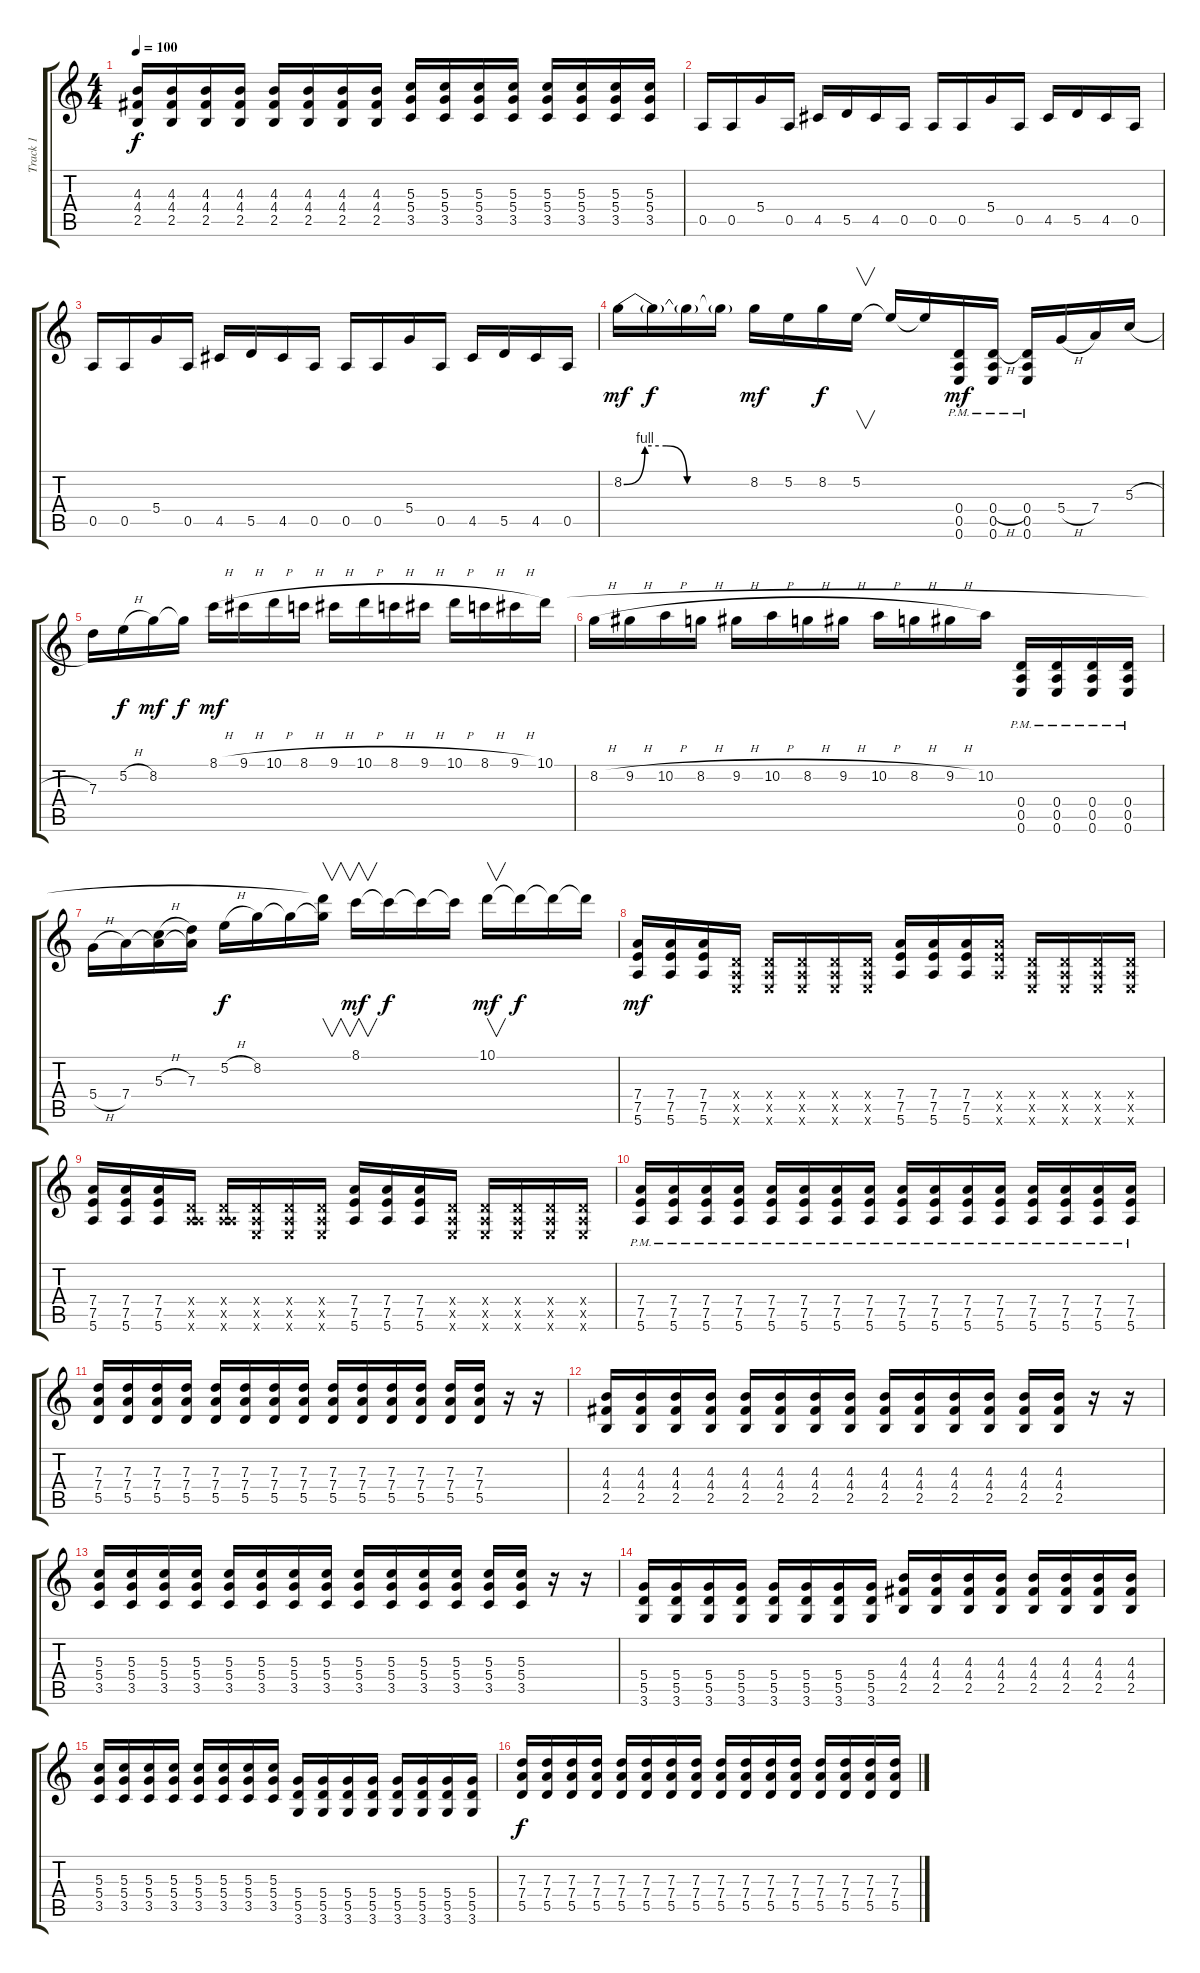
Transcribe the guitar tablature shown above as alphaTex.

\track ("Track 1" "Track 1") {instrument distortionguitar}
\staff {score tabs}
\tuning (E4 B3 G3 D3 A2 E2) {hide}
\ts (4 4)
\tempo 100
\clef g2
\ks c
(4.3 4.4 2.5).16{dy f} (4.3 4.4 2.5).16 (4.3 4.4 2.5).16 (4.3 4.4 2.5).16 (4.3 4.4 2.5).16 (4.3 4.4 2.5).16 (4.3 4.4 2.5).16 (4.3 4.4 2.5).16 (5.3 5.4 3.5).16 (5.3 5.4 3.5).16 (5.3 5.4 3.5).16 (5.3 5.4 3.5).16 (5.3 5.4 3.5).16 (5.3 5.4 3.5).16 (5.3 5.4 3.5).16 (5.3 5.4 3.5).16 |
0.5.16 0.5.16 5.4.16 0.5.16 4.5.16 5.5.16 4.5.16 0.5.16 0.5.16 0.5.16 5.4.16 0.5.16 4.5.16 5.5.16 4.5.16 0.5.16 |
0.5.16 0.5.16 5.4.16 0.5.16 4.5.16 5.5.16 4.5.16 0.5.16 0.5.16 0.5.16 5.4.16 0.5.16 4.5.16 5.5.16 4.5.16 0.5.16 |
8.2{be (custom 0 0 10 4 20 4 30 0 60 0)}.16{dy mf} 8.2{t}.16{dy f} 8.2{t}.16 8.2{t}.16 8.2.16{dy mf} 5.2.16 8.2.16{dy f} 5.2.16{v} 5.2{t}.16 5.2{t}.16 (0.4{pm} 0.5{pm} 0.6{pm}).16{dy mf} (0.4{h pm} 0.5{pm} 0.6{pm}).16 (0.4{pm} 0.5{pm} 0.6{pm}).16 5.4{h}.16 7.4.16 5.3{h}.16 |
7.3.16 5.2{h}.16{dy f} 8.2.16{dy mf} 8.2{t}.16{dy f} 8.1{h}.16{dy mf} 9.1{h}.16 10.1{h}.16 8.1{h}.16 9.1{h}.16 10.1{h}.16 8.1{h}.16 9.1{h}.16 10.1{h}.16 8.1{h}.16 9.1{h}.16 10.1.16 |
8.2{h}.16 9.2{h}.16 10.2{h}.16 8.2{h}.16 9.2{h}.16 10.2{h}.16 8.2{h}.16 9.2{h}.16 10.2{h}.16 8.2{h}.16 9.2{h}.16 10.2.16 (0.4{pm} 0.5{pm} 0.6{pm}).16 (0.4{pm} 0.5{pm} 0.6{pm}).16 (0.4{pm} 0.5{pm} 0.6{pm}).16 (0.4{pm} 0.5{pm} 0.6{pm}).16 |
5.4{h}.16 7.4.16 (5.3{h} 7.4{t}).16 (7.3 7.4{t}).16 5.2{h}.16{dy f} 8.2.16 8.2{t}.16 (10.1{t} 8.2{t}).16{v} 8.1.16{v dy mf} 8.1{t}.16{dy f} 8.1{t}.16 8.1{t}.16 10.1.16{v dy mf} 10.1{t}.16{dy f} 10.1{t}.16 10.1{t}.16 |
(7.4 7.5 5.6).16{dy mf} (7.4 7.5 5.6).16 (7.4 7.5 5.6).16 (0.4{x} 0.5{x} 0.6{x}).16 (0.4{x} 0.5{x} 0.6{x}).16 (0.4{x} 0.5{x} 0.6{x}).16 (0.4{x} 0.5{x} 0.6{x}).16 (0.4{x} 0.5{x} 0.6{x}).16 (7.4 7.5 5.6).16 (7.4 7.5 5.6).16 (7.4 7.5 5.6).16 (7.4{x} 7.5{x} 5.6{x}).16 (0.4{x} 0.5{x} 0.6{x}).16 (0.4{x} 0.5{x} 0.6{x}).16 (0.4{x} 0.5{x} 0.6{x}).16 (0.4{x} 0.5{x} 0.6{x}).16 |
(7.4 7.5 5.6).16 (7.4 7.5 5.6).16 (7.4 7.5 5.6).16 (0.4{x} 0.5{x} 5.6{x}).16 (0.4{x} 0.5{x} 5.6{x}).16 (0.4{x} 0.5{x} 0.6{x}).16 (0.4{x} 0.5{x} 0.6{x}).16 (0.4{x} 0.5{x} 0.6{x}).16 (7.4 7.5 5.6).16 (7.4 7.5 5.6).16 (7.4 7.5 5.6).16 (0.4{x} 0.5{x} 0.6{x}).16 (0.4{x} 0.5{x} 0.6{x}).16 (0.4{x} 0.5{x} 0.6{x}).16 (0.4{x} 0.5{x} 0.6{x}).16 (0.4{x} 0.5{x} 0.6{x}).16 |
(7.4{pm} 7.5{pm} 5.6{pm}).16 (7.4{pm} 7.5{pm} 5.6{pm}).16 (7.4{pm} 7.5{pm} 5.6{pm}).16 (7.4{pm} 7.5{pm} 5.6{pm}).16 (7.4{pm} 7.5{pm} 5.6{pm}).16 (7.4{pm} 7.5{pm} 5.6{pm}).16 (7.4{pm} 7.5{pm} 5.6{pm}).16 (7.4{pm} 7.5{pm} 5.6{pm}).16 (7.4{pm} 7.5{pm} 5.6{pm}).16 (7.4{pm} 7.5{pm} 5.6{pm}).16 (7.4{pm} 7.5{pm} 5.6{pm}).16 (7.4{pm} 7.5{pm} 5.6{pm}).16 (7.4{pm} 7.5{pm} 5.6{pm}).16 (7.4{pm} 7.5{pm} 5.6{pm}).16 (7.4{pm} 7.5{pm} 5.6{pm}).16 (7.4{pm} 7.5{pm} 5.6{pm}).16 |
(7.3 7.4 5.5).16 (7.3 7.4 5.5).16 (7.3 7.4 5.5).16 (7.3 7.4 5.5).16 (7.3 7.4 5.5).16 (7.3 7.4 5.5).16 (7.3 7.4 5.5).16 (7.3 7.4 5.5).16 (7.3 7.4 5.5).16 (7.3 7.4 5.5).16 (7.3 7.4 5.5).16 (7.3 7.4 5.5).16 (7.3 7.4 5.5).16 (7.3 7.4 5.5).16 r.16 r.16 |
(4.3 4.4 2.5).16 (4.3 4.4 2.5).16 (4.3 4.4 2.5).16 (4.3 4.4 2.5).16 (4.3 4.4 2.5).16 (4.3 4.4 2.5).16 (4.3 4.4 2.5).16 (4.3 4.4 2.5).16 (4.3 4.4 2.5).16 (4.3 4.4 2.5).16 (4.3 4.4 2.5).16 (4.3 4.4 2.5).16 (4.3 4.4 2.5).16 (4.3 4.4 2.5).16 r.16 r.16 |
(5.3 5.4 3.5).16 (5.3 5.4 3.5).16 (5.3 5.4 3.5).16 (5.3 5.4 3.5).16 (5.3 5.4 3.5).16 (5.3 5.4 3.5).16 (5.3 5.4 3.5).16 (5.3 5.4 3.5).16 (5.3 5.4 3.5).16 (5.3 5.4 3.5).16 (5.3 5.4 3.5).16 (5.3 5.4 3.5).16 (5.3 5.4 3.5).16 (5.3 5.4 3.5).16 r.16 r.16 |
(5.4 5.5 3.6).16 (5.4 5.5 3.6).16 (5.4 5.5 3.6).16 (5.4 5.5 3.6).16 (5.4 5.5 3.6).16 (5.4 5.5 3.6).16 (5.4 5.5 3.6).16 (5.4 5.5 3.6).16 (4.3 4.4 2.5).16 (4.3 4.4 2.5).16 (4.3 4.4 2.5).16 (4.3 4.4 2.5).16 (4.3 4.4 2.5).16 (4.3 4.4 2.5).16 (4.3 4.4 2.5).16 (4.3 4.4 2.5).16 |
(5.3 5.4 3.5).16 (5.3 5.4 3.5).16 (5.3 5.4 3.5).16 (5.3 5.4 3.5).16 (5.3 5.4 3.5).16 (5.3 5.4 3.5).16 (5.3 5.4 3.5).16 (5.3 5.4 3.5).16 (5.4 5.5 3.6).16 (5.4 5.5 3.6).16 (5.4 5.5 3.6).16 (5.4 5.5 3.6).16 (5.4 5.5 3.6).16 (5.4 5.5 3.6).16 (5.4 5.5 3.6).16 (5.4 5.5 3.6).16 |
(7.3 7.4 5.5).16{dy f} (7.3 7.4 5.5).16 (7.3 7.4 5.5).16 (7.3 7.4 5.5).16 (7.3 7.4 5.5).16 (7.3 7.4 5.5).16 (7.3 7.4 5.5).16 (7.3 7.4 5.5).16 (7.3 7.4 5.5).16 (7.3 7.4 5.5).16 (7.3 7.4 5.5).16 (7.3 7.4 5.5).16 (7.3 7.4 5.5).16 (7.3 7.4 5.5).16 (7.3 7.4 5.5).16 (7.3 7.4 5.5).16
